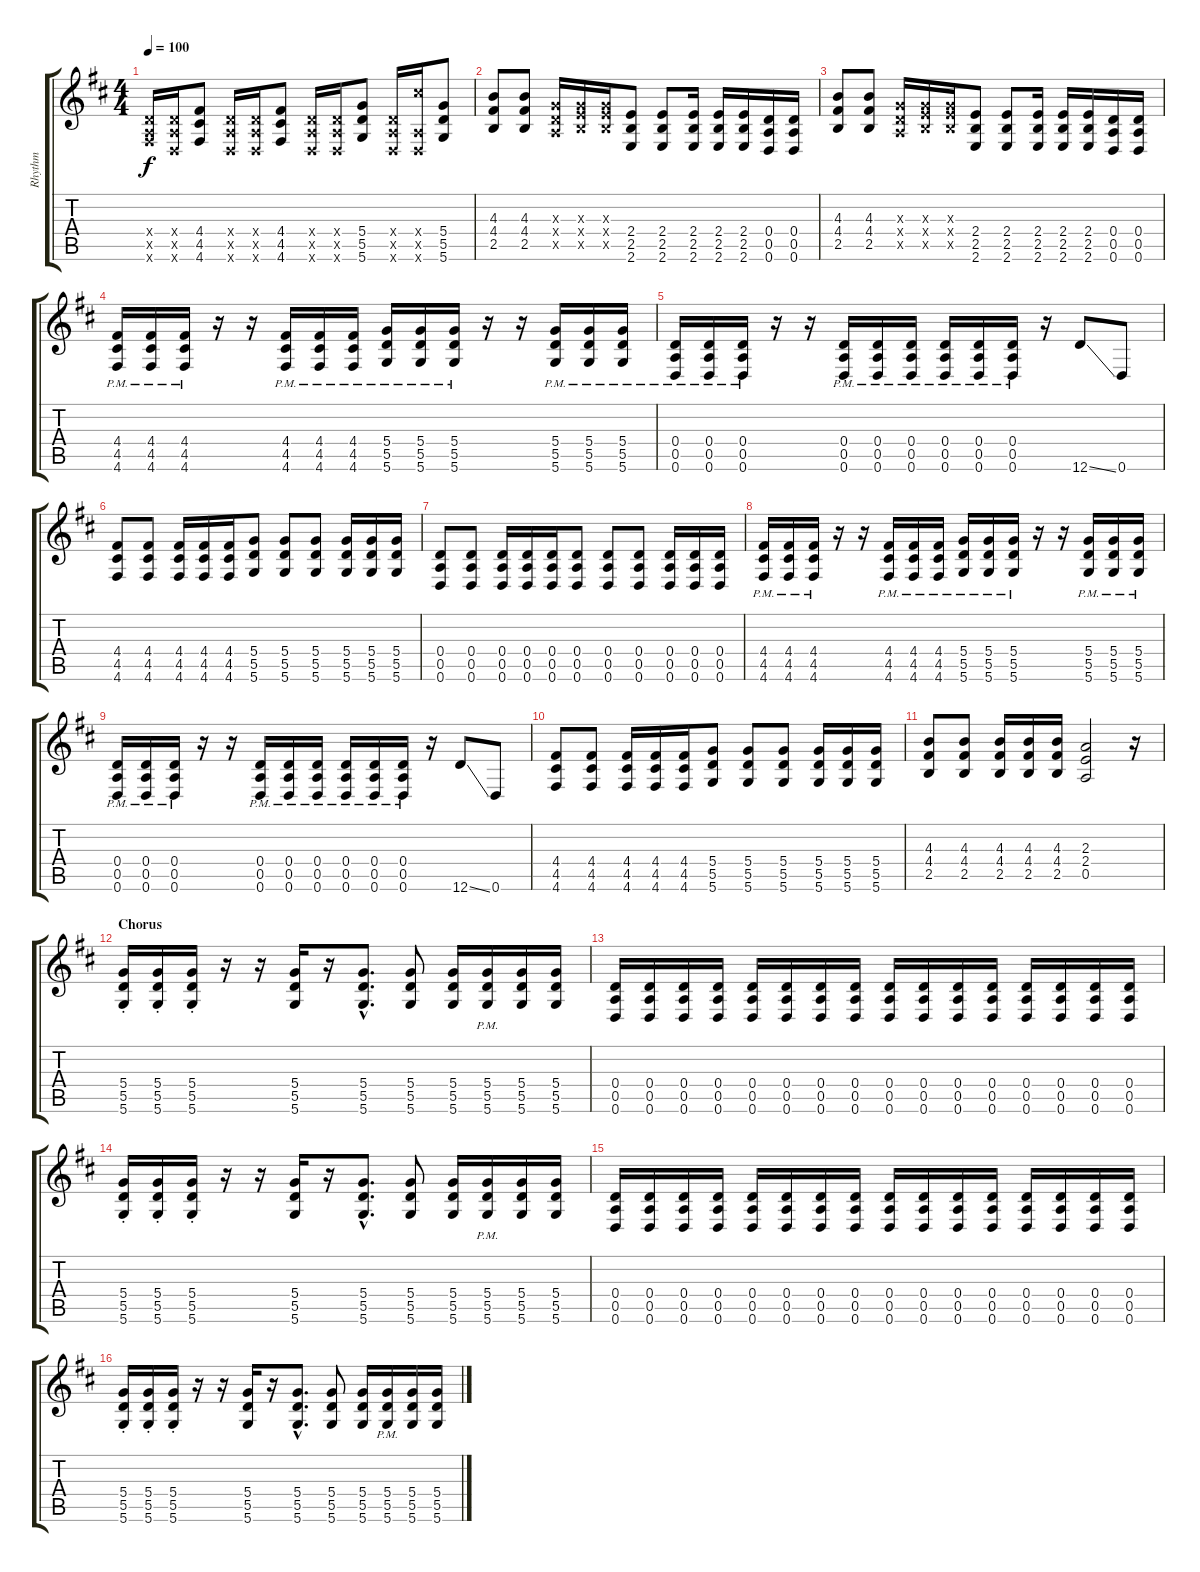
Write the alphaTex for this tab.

\track ("Rhythm" "Rhythm") {instrument distortionguitar}
\staff {score tabs}
\tuning (E4 B3 G3 D3 A2 D2) {hide}
\ts (4 4)
\tempo 100
\clef g2
\ks d
(0.4{x} 0.5{x} 4.6{x}).16{dy f} (0.4{x} 0.5{x} 0.6{x}).16 (4.4 4.5 4.6).8 (0.4{x} 0.5{x} 0.6{x}).16 (0.4{x} 0.5{x} 0.6{x}).16 (4.4 4.5 4.6).8 (0.4{x} 0.5{x} 0.6{x}).16 (0.4{x} 0.5{x} 0.6{x}).16 (5.4 5.5 5.6).8 (0.4{x} 0.5{x} 0.6{x}).16 (11.4{x} 0.5{x} 0.6{x}).16 (5.4 5.5 5.6).8 |
(4.3 4.4 2.5).8 (4.3 4.4 2.5).8 (0.3{x} 0.4{x} 0.5{x}).16 (0.3{x} 2.4{x} 2.5{x}).16 (0.3{x} 2.4{x} 2.5{x}).16 (2.4 2.5 2.6).8 (2.4 2.5 2.6).8 (2.4 2.5 2.6).16 (2.4 2.5 2.6).16 (2.4 2.5 2.6).16 (0.4 0.5 0.6).16 (0.4 0.5 0.6).16 |
(4.3 4.4 2.5).8 (4.3 4.4 2.5).8 (0.3{x} 0.4{x} 0.5{x}).16 (0.3{x} 2.4{x} 2.5{x}).16 (0.3{x} 2.4{x} 2.5{x}).16 (2.4 2.5 2.6).8 (2.4 2.5 2.6).8 (2.4 2.5 2.6).16 (2.4 2.5 2.6).16 (2.4 2.5 2.6).16 (0.4 0.5 0.6).16 (0.4 0.5 0.6).16 |
(4.4 4.5{pm} 4.6).16 (4.4 4.5{pm} 4.6).16 (4.4 4.5{pm} 4.6).16 r.16 r.16 (4.4 4.5{pm} 4.6).16 (4.4 4.5{pm} 4.6).16 (4.4 4.5{pm} 4.6).16 (5.4 5.5{pm} 5.6).16 (5.4 5.5{pm} 5.6).16 (5.4 5.5{pm} 5.6).16 r.16 r.16 (5.4 5.5{pm} 5.6).16 (5.4 5.5{pm} 5.6).16 (5.4 5.5{pm} 5.6).16 |
(0.4 0.5{pm} 0.6).16 (0.4 0.5{pm} 0.6).16 (0.4 0.5{pm} 0.6).16 r.16 r.16 (0.4 0.5{pm} 0.6).16 (0.4 0.5{pm} 0.6).16 (0.4 0.5{pm} 0.6).16 (0.4 0.5{pm} 0.6).16 (0.4 0.5{pm} 0.6).16 (0.4 0.5{pm} 0.6).16 r.16 12.6{ss}.8 0.6.8 |
(4.4 4.5 4.6).8 (4.4 4.5 4.6).8 (4.4 4.5 4.6).16 (4.4 4.5 4.6).16 (4.4 4.5 4.6).16 (5.4 5.5 5.6).8 (5.4 5.5 5.6).8 (5.4 5.5 5.6).8 (5.4 5.5 5.6).16 (5.4 5.5 5.6).16 (5.4 5.5 5.6).16 |
(0.4 0.5 0.6).8 (0.4 0.5 0.6).8 (0.4 0.5 0.6).16 (0.4 0.5 0.6).16 (0.4 0.5 0.6).16 (0.4 0.5 0.6).8 (0.4 0.5 0.6).8 (0.4 0.5 0.6).8 (0.4 0.5 0.6).16 (0.4 0.5 0.6).16 (0.4 0.5 0.6).16 |
(4.4 4.5{pm} 4.6).16 (4.4 4.5{pm} 4.6).16 (4.4 4.5{pm} 4.6).16 r.16 r.16 (4.4 4.5{pm} 4.6).16 (4.4 4.5{pm} 4.6).16 (4.4 4.5{pm} 4.6).16 (5.4 5.5{pm} 5.6).16 (5.4 5.5{pm} 5.6).16 (5.4 5.5{pm} 5.6).16 r.16 r.16 (5.4 5.5{pm} 5.6).16 (5.4 5.5{pm} 5.6).16 (5.4 5.5{pm} 5.6).16 |
(0.4 0.5{pm} 0.6).16 (0.4 0.5{pm} 0.6).16 (0.4 0.5{pm} 0.6).16 r.16 r.16 (0.4 0.5{pm} 0.6).16 (0.4 0.5{pm} 0.6).16 (0.4 0.5{pm} 0.6).16 (0.4 0.5{pm} 0.6).16 (0.4 0.5{pm} 0.6).16 (0.4 0.5{pm} 0.6).16 r.16 12.6{ss}.8 0.6.8 |
(4.4 4.5 4.6).8 (4.4 4.5 4.6).8 (4.4 4.5 4.6).16 (4.4 4.5 4.6).16 (4.4 4.5 4.6).16 (5.4 5.5 5.6).8 (5.4 5.5 5.6).8 (5.4 5.5 5.6).8 (5.4 5.5 5.6).16 (5.4 5.5 5.6).16 (5.4 5.5 5.6).16 |
(4.3 4.4 2.5).8 (4.3 4.4 2.5).8 (4.3 4.4 2.5).16 (4.3 4.4 2.5).16 (4.3 4.4 2.5).16 (2.3 2.4 0.5).2 r.16 |
\section ("" "Chorus")
(5.4{st} 5.5 5.6).16 (5.4{st} 5.5 5.6).16 (5.4{st} 5.5 5.6).16 r.16 r.16 (5.4 5.5 5.6).16 r.16 (5.4{hac} 5.5{hac} 5.6{hac}).8{d} (5.4 5.5 5.6).8 (5.4 5.5 5.6).16 (5.4 5.5 5.6{pm}).16 (5.4 5.5 5.6).16 (5.4 5.5 5.6).16 |
(0.4 0.5 0.6).16 (0.4 0.5 0.6).16 (0.4 0.5 0.6).16 (0.4 0.5 0.6).16 (0.4 0.5 0.6).16 (0.4 0.5 0.6).16 (0.4 0.5 0.6).16 (0.4 0.5 0.6).16 (0.4 0.5 0.6).16 (0.4 0.5 0.6).16 (0.4 0.5 0.6).16 (0.4 0.5 0.6).16 (0.4 0.5 0.6).16 (0.4 0.5 0.6).16 (0.4 0.5 0.6).16 (0.4 0.5 0.6).16 |
(5.4{st} 5.5 5.6).16 (5.4{st} 5.5 5.6).16 (5.4{st} 5.5 5.6).16 r.16 r.16 (5.4 5.5 5.6).16 r.16 (5.4{hac} 5.5{hac} 5.6{hac}).8{d} (5.4 5.5 5.6).8 (5.4 5.5 5.6).16 (5.4 5.5 5.6{pm}).16 (5.4 5.5 5.6).16 (5.4 5.5 5.6).16 |
(0.4 0.5 0.6).16 (0.4 0.5 0.6).16 (0.4 0.5 0.6).16 (0.4 0.5 0.6).16 (0.4 0.5 0.6).16 (0.4 0.5 0.6).16 (0.4 0.5 0.6).16 (0.4 0.5 0.6).16 (0.4 0.5 0.6).16 (0.4 0.5 0.6).16 (0.4 0.5 0.6).16 (0.4 0.5 0.6).16 (0.4 0.5 0.6).16 (0.4 0.5 0.6).16 (0.4 0.5 0.6).16 (0.4 0.5 0.6).16 |
(5.4{st} 5.5 5.6).16 (5.4{st} 5.5 5.6).16 (5.4{st} 5.5 5.6).16 r.16 r.16 (5.4 5.5 5.6).16 r.16 (5.4{hac} 5.5{hac} 5.6{hac}).8{d} (5.4 5.5 5.6).8 (5.4 5.5 5.6).16 (5.4 5.5 5.6{pm}).16 (5.4 5.5 5.6).16 (5.4 5.5 5.6).16
